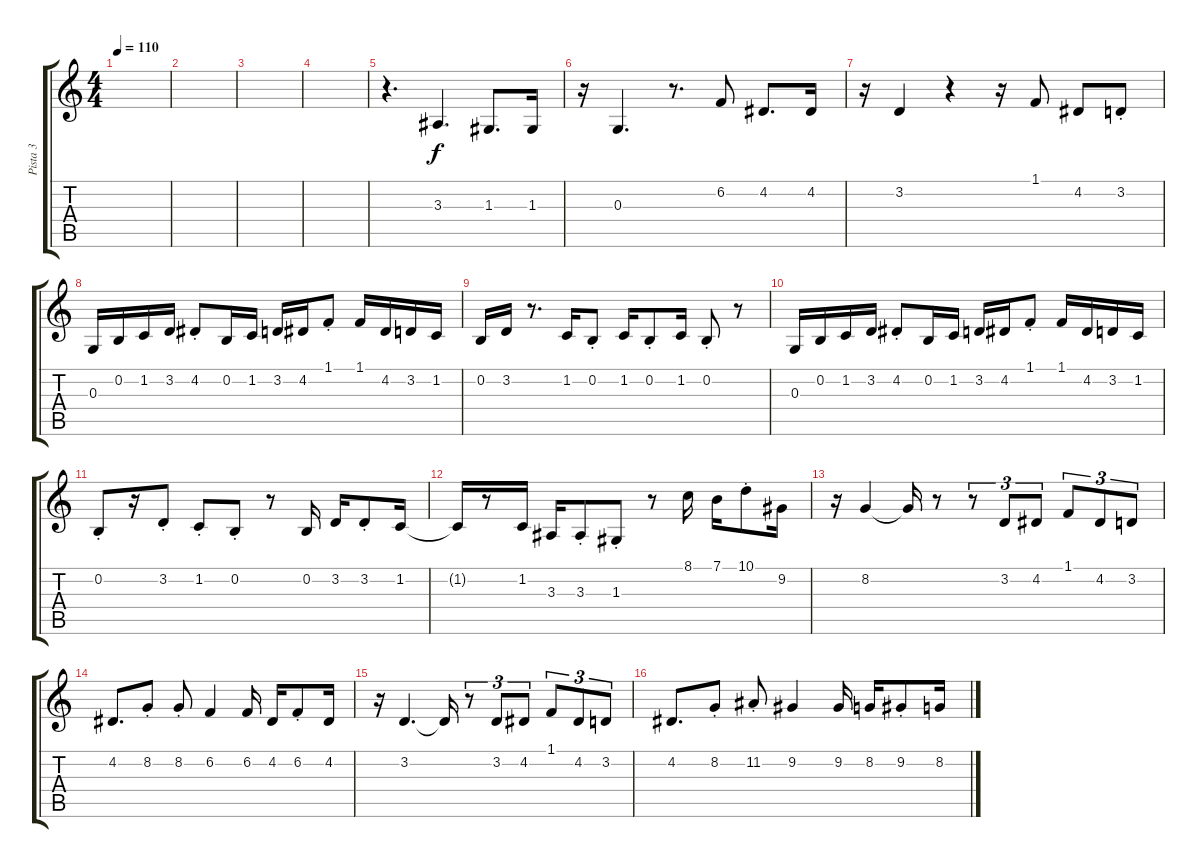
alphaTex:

\track ("Pista 3" "Pista 3") {instrument trombone}
\staff {score tabs}
\tuning (E4 B3 G3 D3 A2 E2) {hide}
\ts (4 4)
\tempo 110
\clef g2
\ks c
|
|
|
|
r.4{d} 3.3.4{d} 1.3.8{d} 1.3.16 |
r.16 0.3.4{d} r.8{d} 6.2.8 4.2.8{d} 4.2.16 |
r.16 3.2.4 r.4 r.16 1.1.8 4.2.8 3.2{st}.8 |
0.3.16 0.2.16 1.2.16 3.2.16 4.2{st}.8 0.2.16 1.2.16 3.2.16 4.2.16 1.1{st}.8 1.1.16 4.2.16 3.2.16 1.2.16 |
0.2.16 3.2.16 r.8{d} 1.2.16 0.2{st}.8 1.2.16 0.2{st}.8 1.2.16 0.2{st}.8 r.8 |
0.3.16 0.2.16 1.2.16 3.2.16 4.2{st}.8 0.2.16 1.2.16 3.2.16 4.2.16 1.1{st}.8 1.1.16 4.2.16 3.2.16 1.2.16 |
0.2{st}.8 r.16 3.2{st}.8 1.2{st}.8 0.2{st}.8 r.8 0.2.16 3.2.16 3.2{st}.8 1.2.16 |
1.2{t}.16 r.8 1.2.16 3.3.16 3.3{st}.8 1.3{st}.8 r.8 8.1.16 7.1.16 10.1{st}.8 9.2.16 |
r.16 8.2.4 8.2{t}.16 r.8 r.8{tu (3 2)} 3.2.8{tu (3 2)} 4.2.8{tu (3 2)} 1.1.8{tu (3 2)} 4.2.8{tu (3 2)} 3.2.8{tu (3 2)} |
4.2.8{d} 8.2{st}.8 8.2{st}.8 6.2.4 6.2.16 4.2.16 6.2{st}.8 4.2.16 |
r.16 3.2.4{d} 3.2{t}.16 r.8{tu (3 2)} 3.2.8{tu (3 2)} 4.2.8{tu (3 2)} 1.1.8{tu (3 2)} 4.2.8{tu (3 2)} 3.2.8{tu (3 2)} |
4.2.8{d} 8.2{st}.8 11.2{st}.8 9.2.4 9.2.16 8.2.16 9.2{st}.8 8.2.16
